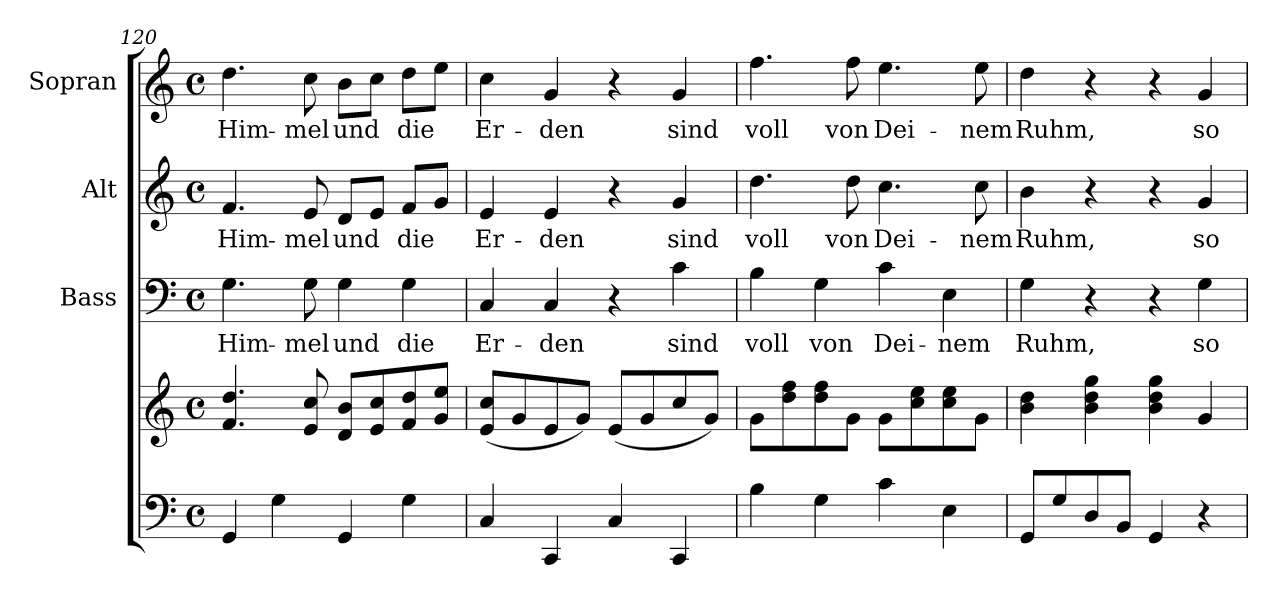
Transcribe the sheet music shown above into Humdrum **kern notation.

**kern	**kern	**kern	**text	**kern	**text	**kern	**text
*part4	*part4	*part3	*part3	*part2	*part2	*part1	*part1
*staff5	*staff4	*staff3	*staff3	*staff2	*staff2	*staff1	*staff1
*	*	*I"Bass	*	*I"Alt	*	*I"Sopran	*
*clefF4	*clefG2	*clefF4	*	*clefG2	*	*clefG2	*
*k[]	*k[]	*k[]	*	*k[]	*	*k[]	*
*C:	*C:	*C:	*	*C:	*	*C:	*
*M4/4	*M4/4	*M4/4	*	*M4/4	*	*M4/4	*
*met(c)	*met(c)	*met(c)	*	*met(c)	*	*met(c)	*
=120	=120	=120	=120	=120	=120	=120	=120
!	!	!	!LO:LY:b	!	!LO:LY:b	!	!LO:LY:b
4GG/	4.f/ 4.dd/	4.G\	Him-	4.f/	Him-	4.dd\	Him-
4G\	.	.	.	.	.	.	.
!	!	!	!LO:LY:b	!	!LO:LY:b	!	!LO:LY:b
.	8e/ 8cc/	8G\	-mel	8e/	-mel	8cc\	-mel
!	!	!	!LO:LY:b	!	!LO:LY:b	!	!LO:LY:b
4GG/	8d/ 8b/L	4G\	und	8d/L	und	8b\L	und
.	8e/ 8cc/	.	.	8e/J	.	8cc\J	.
!	!	!	!LO:LY:b	!	!LO:LY:b	!	!LO:LY:b
4G\	8f/ 8dd/	4G\	die	8f/L	die	8dd\L	die
.	8g/ 8ee/J	.	.	8g/J	.	8ee\J	.
!!LO:LB:g=z
=121	=121	=121	=121	=121	=121	=121	=121
!	!	!	!LO:LY:b	!	!LO:LY:b	!	!LO:LY:b
4C/	(<8e/ 8cc/L	4C/	Er-	4e/	Er-	4cc\	Er-
.	8g/	.	.	.	.	.	.
!	!	!	!LO:LY:b	!	!LO:LY:b	!	!LO:LY:b
4CC/	8e/	4C/	-den	4e/	-den	4g/	-den
.	8g/J)	.	.	.	.	.	.
4C/	(<8e/L	4r	.	4r	.	4r	.
.	8g/	.	.	.	.	.	.
!	!	!	!LO:LY:b	!	!LO:LY:b	!	!LO:LY:b
4CC/	8cc/	4c\	sind	4g/	sind	4g/	sind
.	8g/J)	.	.	.	.	.	.
=122	=122	=122	=122	=122	=122	=122	=122
!	!	!	!LO:LY:b	!	!LO:LY:b	!	!LO:LY:b
4B\	8g\L	4B\	voll	4.dd\	voll	4.ff\	voll
.	8dd\ 8ff\	.	.	.	.	.	.
!	!	!	!LO:LY:b	!	!	!	!
4G\	8dd\ 8ff\	4G\	von	.	.	.	.
!	!	!	!	!	!LO:LY:b	!	!LO:LY:b
.	8g\J	.	.	8dd\	von	8ff\	von
!	!	!	!LO:LY:b	!	!LO:LY:b	!	!LO:LY:b
4c\	8g\L	4c\	Dei-	4.cc\	Dei-	4.ee\	Dei-
.	8cc\ 8ee\	.	.	.	.	.	.
!	!	!	!LO:LY:b	!	!	!	!
4E\	8cc\ 8ee\	4E\	-nem	.	.	.	.
!	!	!	!	!	!LO:LY:b	!	!LO:LY:b
.	8g\J	.	.	8cc\	-nem	8ee\	-nem
=123	=123	=123	=123	=123	=123	=123	=123
!	!	!	!LO:LY:b	!	!LO:LY:b	!	!LO:LY:b
8GG/L	4b\ 4dd\	4G\	Ruhm,	4b\	Ruhm,	4dd\	Ruhm,
8G/	.	.	.	.	.	.	.
8D/	4b\ 4dd\ 4gg\	4r	.	4r	.	4r	.
8BB/J	.	.	.	.	.	.	.
4GG/	4b\ 4dd\ 4gg\	4r	.	4r	.	4r	.
!	!	!	!LO:LY:b	!	!LO:LY:b	!	!LO:LY:b
4r	4g/	4G\	so	4g/	so	4g/	so
=	=	=	=	=	=	=	=
*-	*-	*-	*-	*-	*-	*-	*-
